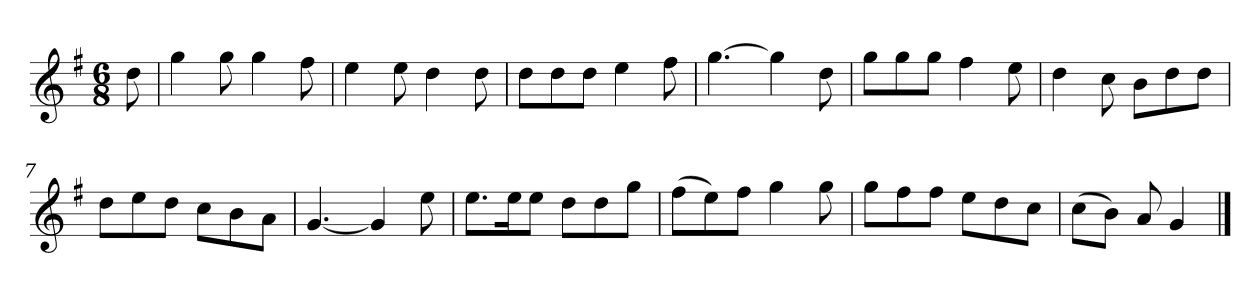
**kern
*part1
*staff1
*k[f#]
*M6/8
*MM120
=
8dd
=1
4gg
8gg
4gg
8ff#
=2
4ee
8ee
4dd
8dd
=3
8ddL
8dd
8ddJ
4ee
8ff#
=4
[4.gg
4gg]
8dd
=5
8ggL
8gg
8ggJ
4ff#
8ee
=6
4dd
8cc
8bL
8dd
8ddJ
=7
8ddL
8ee
8ddJ
8ccL
8b
8aJ
=8
[4.g
4g]
8ee
=9
8.eeL
16eeK
8eeJ
8ddL
8dd
8ggJ
=10
(8ff#L
8ee)
8ff#J
4gg
8gg
=11
8ggL
8ff#
8ff#J
8eeL
8dd
8ccJ
=12
(8ccL
8bJ)
8a
4g
==
*-
